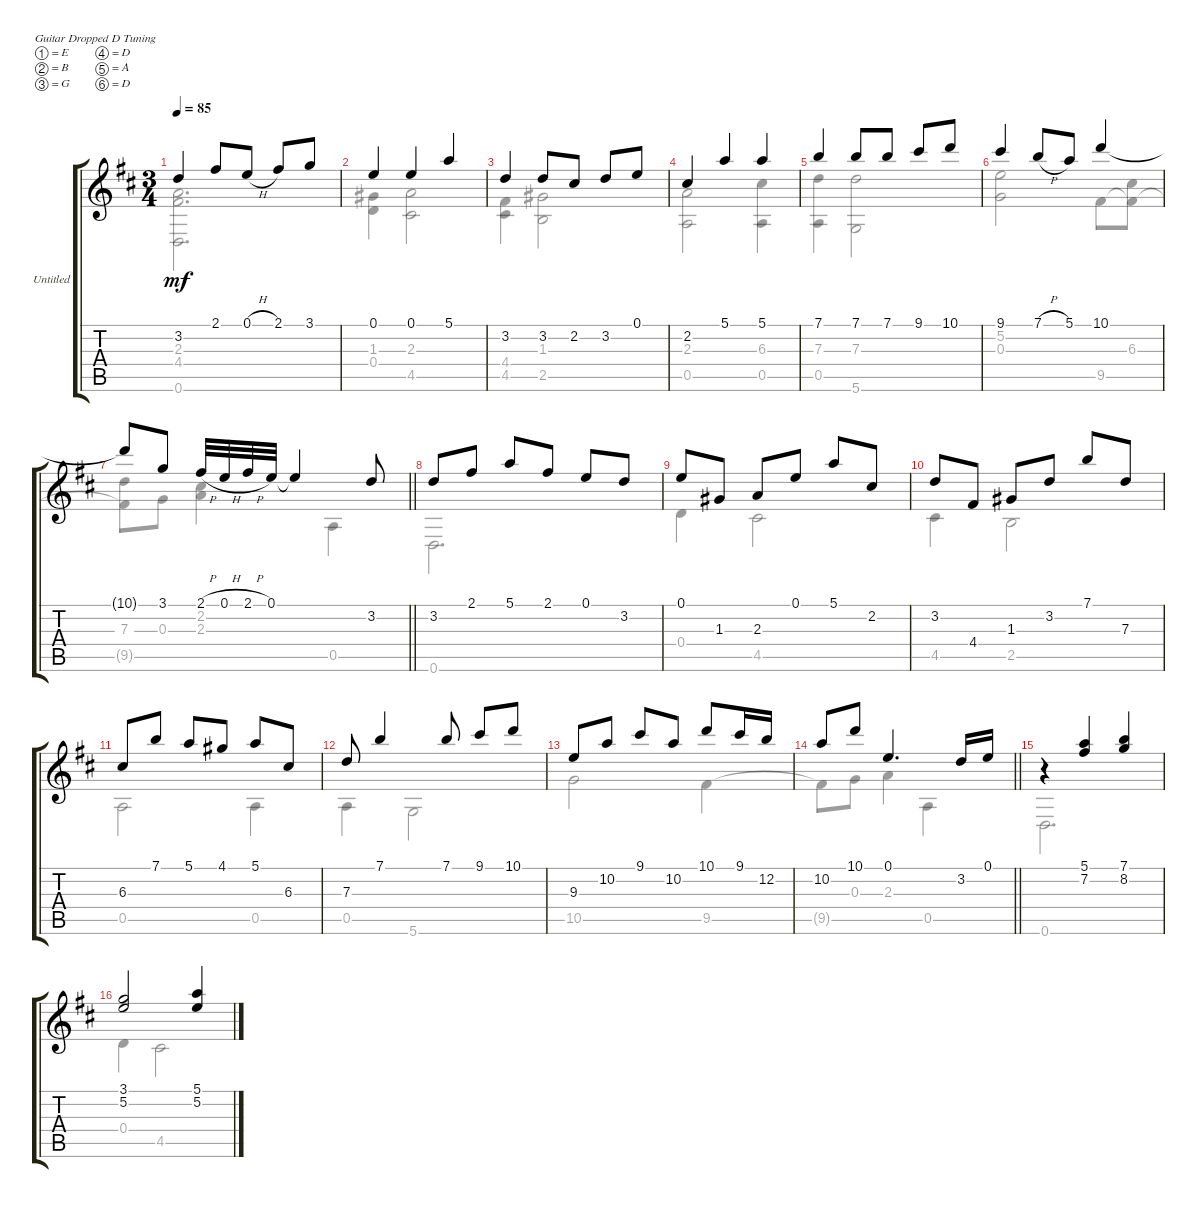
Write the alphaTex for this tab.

\bracketExtendMode groupsimilarinstruments
\firstSystemTrackNameOrientation horizontal
\otherSystemsTrackNameOrientation horizontal
\track ("Untitled" "Untitled") {instrument acousticguitarnylon}
\staff {score tabs}
\tuning (E4 B3 G3 D3 A2 D2)
\voice
\ts (3 4)
\tempo 85
\clef g2
\ks d
3.2.4{dy mf instrument acousticguitarnylon} 2.1.8 0.1{h}.8 2.1.8 3.1.8 |
0.1.4 0.1.4 5.1.4 |
3.2.4 3.2.8 2.2.8 3.2.8 0.1.8 |
2.2.4 5.1.4 5.1.4 |
7.1.4 7.1.8 7.1.8 9.1.8 10.1.8 |
9.1.4 7.1{h}.8 5.1.8 10.1.4 |
\barLineRight lightlight
10.1{t}.8 3.1.8 2.1{h}.32 0.1{h}.32 2.1{h}.32 0.1.32 0.1{t}.4 3.2.8 |
3.2.8 2.1.8 5.1.8 2.1.8 0.1.8 3.2.8 |
0.1.8 1.3.8 2.3.8 0.1.8 5.1.8 2.2.8 |
3.2.8 4.4.8 1.3.8 3.2.8 7.1.8 7.3.8 |
6.3.8 7.1.8 5.1.8 4.1.8 5.1.8 6.3.8 |
7.3.8 7.1.4 7.1.8 9.1.8 10.1.8 |
9.3.8 10.2.8 9.1.8 10.2.8 10.1.8 9.1.16 12.2.16 |
\barLineRight lightlight
10.2.8 10.1.8 0.1.4{d} 3.2.16 0.1.16 |
r.4 (5.1 7.2).4 (7.1 8.2).4 |
(3.1 5.2).2 (5.1 5.2).4
\voice
\clef g2
\ottava regular
\simile none
\ks d
(2.3 4.4 0.6).2{d dy mf} |
(1.3 0.4).4 (2.3 4.5).2 |
(4.4 4.5).4 (1.3 2.5).2 |
(2.3 0.5).2 (6.3 0.5).4 |
(7.3 0.5).4 (7.3 5.6).2 |
(5.2 0.3).2 9.5.8 (6.3 9.5{t}).8 |
\barLineRight lightlight
(7.3 9.5{t}).8 0.3.8 (2.2 2.3).4 0.5.4 |
0.6.2{d} |
0.4.4 4.5.2 |
4.5.4 2.5.2 |
0.5.2 0.5.4 |
0.5.4 5.6.2 |
10.5.2 9.5.4 |
\barLineRight lightlight
9.5{t}.8 0.3.8 2.3.4 0.5.4 |
0.6.2{d} |
0.4.4 4.5.2
